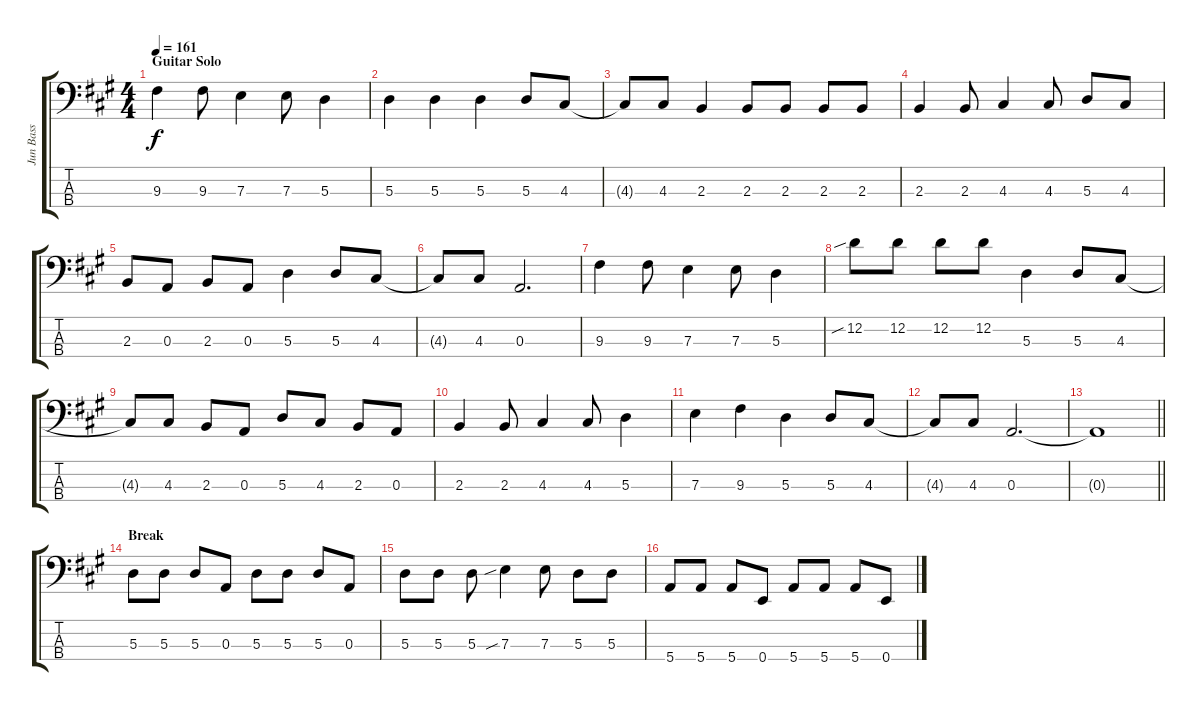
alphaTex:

\track ("Jun Bass" "Jun Bass") {instrument electricbassfinger}
\staff {score tabs}
\tuning (G2 D2 A1 E1) {hide}
\ts (4 4)
\section ("" "Guitar Solo")
\tempo 161
\clef f4
\ks a
9.3.4{dy f} 9.3.8 7.3.4 7.3.8 5.3.4 |
5.3.4 5.3.4 5.3.4 5.3.8 4.3.8 |
4.3{t}.8 4.3.8 2.3.4 2.3.8 2.3.8 2.3.8 2.3.8 |
2.3.4 2.3.8 4.3.4 4.3.8 5.3.8 4.3.8 |
2.3.8 0.3.8 2.3.8 0.3.8 5.3.4 5.3.8 4.3.8 |
4.3{t}.8 4.3.8 0.3.2{d} |
9.3.4 9.3.8 7.3.4 7.3.8 5.3.4 |
12.2{sib}.8 12.2.8 12.2.8 12.2.8 5.3.4 5.3.8 4.3.8 |
4.3{t}.8 4.3.8 2.3.8 0.3.8 5.3.8 4.3.8 2.3.8 0.3.8 |
2.3.4 2.3.8 4.3.4 4.3.8 5.3.4 |
7.3.4 9.3.4 5.3.4 5.3.8 4.3.8 |
4.3{t}.8 4.3.8 0.3.2{d} |
\barLineRight lightlight
0.3{t}.1 |
\section ("" "Break")
5.3.8 5.3.8 5.3.8 0.3.8 5.3.8 5.3.8 5.3.8 0.3.8 |
5.3.8 5.3.8 5.3.8 7.3{sib}.4 7.3.8 5.3.8 5.3.8 |
5.4.8 5.4.8 5.4.8 0.4.8 5.4.8 5.4.8 5.4.8 0.4.8
